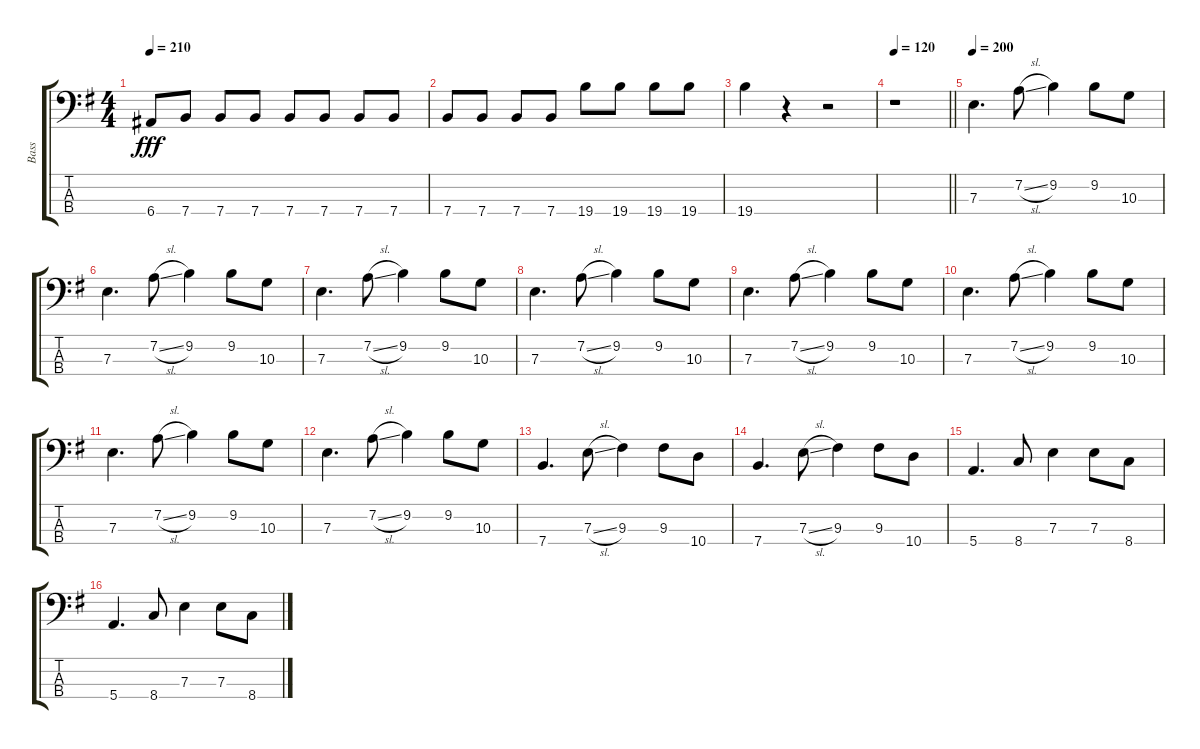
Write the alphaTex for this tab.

\track ("Bass" "Bass") {instrument electricbassfinger}
\staff {score tabs}
\tuning (G2 D2 A1 E1) {hide}
\ts (4 4)
\tempo 210
\clef f4
\ks g
6.4.8{dy fff} 7.4.8 7.4.8 7.4.8 7.4.8 7.4.8 7.4.8 7.4.8 |
7.4.8 7.4.8 7.4.8 7.4.8 19.4.8 19.4.8 19.4.8 19.4.8 |
19.4.4 r.4 r.2 |
\tempo 120
\barLineRight lightlight
r.1 |
\tempo 200
7.3.4{d} 7.2{sl}.8 9.2.4 9.2.8 10.3.8 |
7.3.4{d} 7.2{sl}.8 9.2.4 9.2.8 10.3.8 |
7.3.4{d} 7.2{sl}.8 9.2.4 9.2.8 10.3.8 |
7.3.4{d} 7.2{sl}.8 9.2.4 9.2.8 10.3.8 |
7.3.4{d} 7.2{sl}.8 9.2.4 9.2.8 10.3.8 |
7.3.4{d} 7.2{sl}.8 9.2.4 9.2.8 10.3.8 |
7.3.4{d} 7.2{sl}.8 9.2.4 9.2.8 10.3.8 |
7.3.4{d} 7.2{sl}.8 9.2.4 9.2.8 10.3.8 |
7.4.4{d} 7.3{sl}.8 9.3.4 9.3.8 10.4.8 |
7.4.4{d} 7.3{sl}.8 9.3.4 9.3.8 10.4.8 |
5.4.4{d} 8.4.8 7.3.4 7.3.8 8.4.8 |
5.4.4{d} 8.4.8 7.3.4 7.3.8 8.4.8
